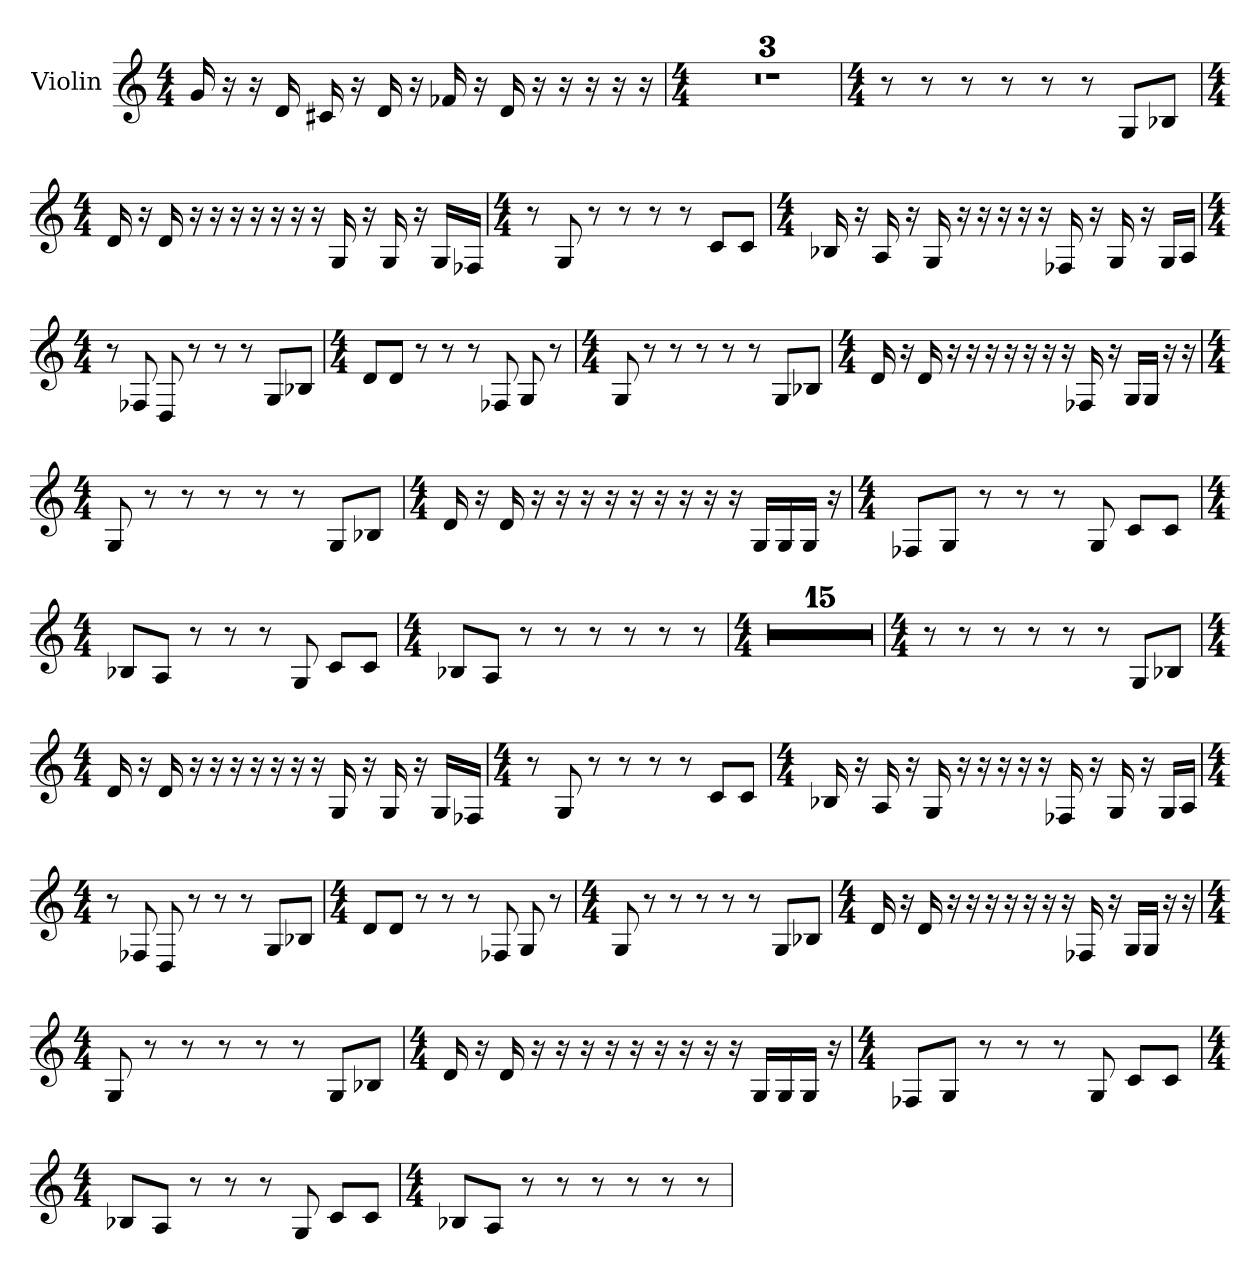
**kern
*part1
*staff1
*I"Violin
*I'Vln
*M4/4
=
16g
16r
16r
16d
16c#X
16r
16d
16r
16f-X
16r
16d
16r
16r
16r
16r
16r
=
*M4/4
1r
=
*M4/4
1r
=
*M4/4
1r
=
*M4/4
8r
8r
8r
8r
8r
8r
8GL
8B-XJ
=
*M4/4
16d
16r
16d
16r
16r
16r
16r
16r
16r
16r
16G
16r
16G
16r
16GLL
16F-XJJ
=
*M4/4
8r
8G
8r
8r
8r
8r
8cL
8cJ
=
*M4/4
16B-X
16r
16A
16r
16G
16r
16r
16r
16r
16r
16F-X
16r
16G
16r
16GLL
16AJJ
=
*M4/4
8r
8F-X
8D
8r
8r
8r
8GL
8B-XJ
=
*M4/4
8dL
8dJ
8r
8r
8r
8F-X
8G
8r
=
*M4/4
8G
8r
8r
8r
8r
8r
8GL
8B-XJ
=
*M4/4
16d
16r
16d
16r
16r
16r
16r
16r
16r
16r
16F-X
16r
16GLL
16GJJ
16r
16r
=
*M4/4
8G
8r
8r
8r
8r
8r
8GL
8B-XJ
=
*M4/4
16d
16r
16d
16r
16r
16r
16r
16r
16r
16r
16r
16r
16GLL
16G
16GJJ
16r
=
*M4/4
8F-XL
8GJ
8r
8r
8r
8G
8cL
8cJ
=
*M4/4
8B-XL
8AJ
8r
8r
8r
8G
8cL
8cJ
=
*M4/4
8B-XL
8AJ
8r
8r
8r
8r
8r
8r
=
*M4/4
1r
=
*M4/4
1r
=
*M4/4
1r
=
*M4/4
1r
=
*M4/4
1r
=
*M4/4
1r
=
*M4/4
1r
=
*M4/4
1r
=
*M4/4
1r
=
*M4/4
1r
=
*M4/4
1r
=
*M4/4
1r
=
*M4/4
1r
=
*M4/4
1r
=
*M4/4
1r
=
*M4/4
8r
8r
8r
8r
8r
8r
8GL
8B-XJ
=
*M4/4
16d
16r
16d
16r
16r
16r
16r
16r
16r
16r
16G
16r
16G
16r
16GLL
16F-XJJ
=
*M4/4
8r
8G
8r
8r
8r
8r
8cL
8cJ
=
*M4/4
16B-X
16r
16A
16r
16G
16r
16r
16r
16r
16r
16F-X
16r
16G
16r
16GLL
16AJJ
=
*M4/4
8r
8F-X
8D
8r
8r
8r
8GL
8B-XJ
=
*M4/4
8dL
8dJ
8r
8r
8r
8F-X
8G
8r
=
*M4/4
8G
8r
8r
8r
8r
8r
8GL
8B-XJ
=
*M4/4
16d
16r
16d
16r
16r
16r
16r
16r
16r
16r
16F-X
16r
16GLL
16GJJ
16r
16r
=
*M4/4
8G
8r
8r
8r
8r
8r
8GL
8B-XJ
=
*M4/4
16d
16r
16d
16r
16r
16r
16r
16r
16r
16r
16r
16r
16GLL
16G
16GJJ
16r
=
*M4/4
8F-XL
8GJ
8r
8r
8r
8G
8cL
8cJ
=
*M4/4
8B-XL
8AJ
8r
8r
8r
8G
8cL
8cJ
=
*M4/4
8B-XL
8AJ
8r
8r
8r
8r
8r
8r
=
*-
